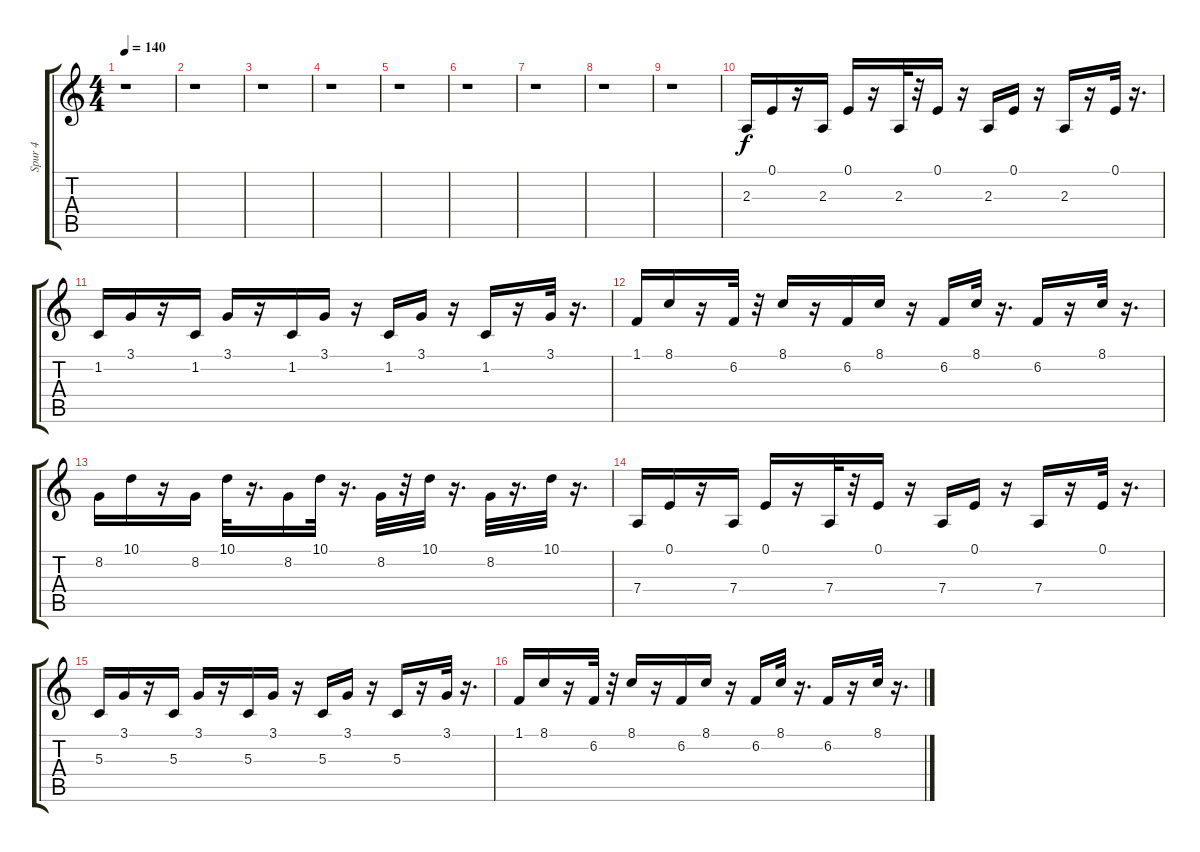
\track ("Spur 4" "Spur 4") {instrument percussiveorgan}
\staff {score tabs}
\tuning (E4 B3 G3 D3 A2 E2) {hide}
\ts (4 4)
\tempo 140
\clef g2
\ks c
r.1{dy f instrument percussiveorgan} |
r.1 |
r.1 |
r.1 |
r.1 |
r.1 |
r.1 |
r.1 |
r.1 |
2.3.16 0.1.16 r.16 2.3.16 0.1.16 r.16 2.3.32 r.32 0.1.16 r.16 2.3.16 0.1.16 r.16 2.3.16 r.16 0.1.32 r.16{d} |
1.2.16 3.1.16 r.16 1.2.16 3.1.16 r.16 1.2.16 3.1.16 r.16 1.2.16 3.1.16 r.16 1.2.16 r.16 3.1.32 r.16{d} |
1.1.16 8.1.16 r.16 6.2.32 r.32 8.1.16 r.16 6.2.16 8.1.16 r.16 6.2.16 8.1.32 r.16{d} 6.2.16 r.16 8.1.32 r.16{d} |
8.2.16 10.1.16 r.16 8.2.16 10.1.32 r.16{d} 8.2.16 10.1.32 r.16{d} 8.2.32 r.32 10.1.32 r.16{d} 8.2.32 r.16{d} 10.1.32 r.16{d} |
7.4.16 0.1.16 r.16 7.4.16 0.1.16 r.16 7.4.32 r.32 0.1.16 r.16 7.4.16 0.1.16 r.16 7.4.16 r.16 0.1.32 r.16{d} |
5.3.16 3.1.16 r.16 5.3.16 3.1.16 r.16 5.3.16 3.1.16 r.16 5.3.16 3.1.16 r.16 5.3.16 r.16 3.1.32 r.16{d} |
1.1.16 8.1.16 r.16 6.2.32 r.32 8.1.16 r.16 6.2.16 8.1.16 r.16 6.2.16 8.1.32 r.16{d} 6.2.16 r.16 8.1.32 r.16{d}
